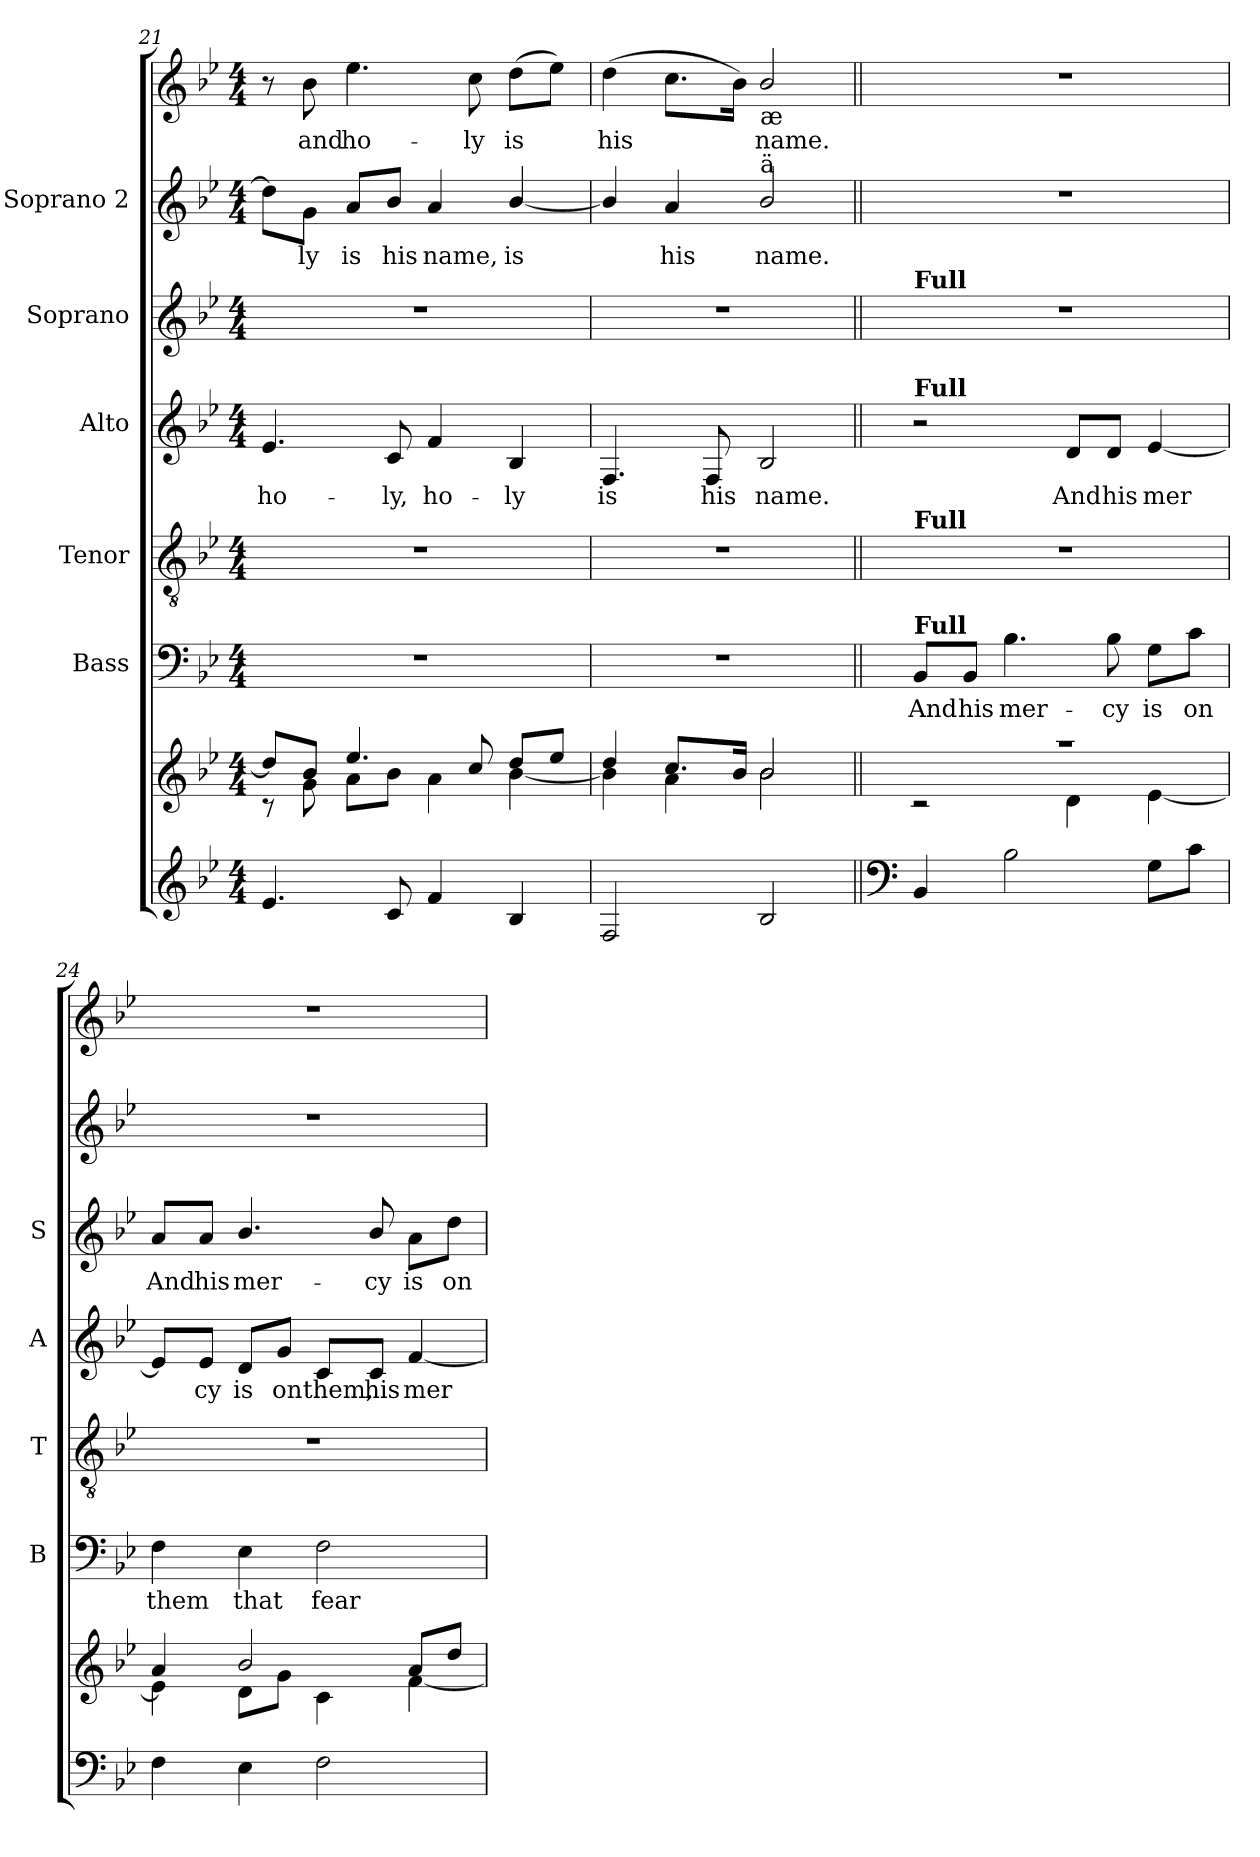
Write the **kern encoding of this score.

**kern	**kern	**kern	**text	**kern	**kern	**text	**kern	**text	**kern	**text	**kern	**text
*part7	*part6	*part5	*part5	*part4	*part3	*part3	*part2	*part2	*part1	*part1	*part1	*part1
*staff8	*staff7	*staff6	*staff6	*staff5	*staff4	*staff4	*staff3	*staff3	*staff2	*staff2	*staff1	*staff1
*	*	*I"Bass	*	*I"Tenor	*I"Alto	*	*I"Soprano	*	*I"Soprano 2	*	*	*
*	*	*I'B	*	*I'T	*I'A	*	*I'S	*	*	*	*	*
*clefG2	*clefG2	*clefF4	*	*clefGv2	*clefG2	*	*clefG2	*	*clefG2	*	*clefG2	*
*k[b-e-]	*k[b-e-]	*k[b-e-]	*	*k[b-e-]	*k[b-e-]	*	*k[b-e-]	*	*k[b-e-]	*	*k[b-e-]	*
*B-:	*B-:	*B-:	*	*B-:	*B-:	*	*B-:	*	*B-:	*	*B-:	*
*M4/4	*M4/4	*M4/4	*	*M4/4	*M4/4	*	*M4/4	*	*M4/4	*	*M4/4	*
=21	=21	=21	=21	=21	=21	=21	=21	=21	=21	=21	=21	=21
*	*^	*	*	*	*	*	*	*	*	*	*	*
!	!	!	!	!	!	!	!LO:LY:b	!	!	!	!	!	!
4.e-/	8dd/L]	8rc	1r	.	1r	4.e-/	ho-	1r	.	8dd\L]	.	8r	.
!	!	!	!	!	!	!	!	!	!	!	!LO:LY:b	!	!LO:LY:b
.	8b-/J	8g\	.	.	.	.	.	.	.	8g\J	ly	8b-\	and
!	!	!	!	!	!	!	!	!	!	!	!LO:LY:b	!	!LO:LY:b
.	4.ee-/	8a\L	.	.	.	.	.	.	.	8a/L	is	4.ee-\	ho-
!	!	!	!	!	!	!	!LO:LY:b	!	!	!	!LO:LY:b	!	!
8c/	.	8b-\J	.	.	.	8c/	-ly,	.	.	8b-/J	his	.	.
!	!	!	!	!	!	!	!LO:LY:b	!	!	!	!LO:LY:b	!	!
4f/	.	4a\	.	.	.	4f/	ho-	.	.	4a/	name,	.	.
!	!	!	!	!	!	!	!	!	!	!	!	!	!LO:LY:b
.	8cc/	.	.	.	.	.	.	.	.	.	.	8cc\	-ly
!	!	!	!	!	!	!	!LO:LY:b	!	!	!	!LO:LY:b	!	!LO:LY:b
4B-/	8dd/L	[<4b-\	.	.	.	4B-/	-ly	.	.	[4b-/	is	(>8dd\L	is
.	8ee-/J	.	.	.	.	.	.	.	.	.	.	8ee-\J)	.
=22	=22	=22	=22	=22	=22	=22	=22	=22	=22	=22	=22	=22	=22
!	!	!	!	!	!	!	!LO:LY:b	!	!	!	!	!	!LO:LY:b
2F/	4dd/	4b-\]	1r	.	1r	4.F/	is	1r	.	4b-/]	.	(>4dd\	his
!	!	!	!	!	!	!	!	!	!	!	!LO:LY:b	!	!
.	8.cc/L	4a\	.	.	.	.	.	.	.	4a/	his	8.cc\L	.
!	!	!	!	!	!	!	!LO:LY:b	!	!	!	!	!	!
.	.	.	.	.	.	8F/	his	.	.	.	.	.	.
.	16b-/Jk	.	.	.	.	.	.	.	.	.	.	16b-\Jk)	.
!	!	!	!	!	!	!	!	!	!	!	!	!LO:TX:b:t=æ	!
!	!	!	!	!	!	!	!	!	!	!LO:TX:a:t=ä	!	!	!
!	!	!	!	!	!	!	!LO:LY:b	!	!	!	!LO:LY:b	!	!LO:LY:b
2B-/	2b-/	2b-\	.	.	.	2B-/	name.	.	.	2b-/	name.	2b-/	name.
!!LO:LB:g=z
=23||	=23||	=23||	=23||	=23||	=23||	=23||	=23||	=23||	=23||	=23||	=23||	=23||	=23||
*clefF4	*	*	*	*	*	*	*	*	*	*	*	*	*
*^	*	*	*	*	*	*	*	*	*	*	*	*	*
!	!	!	!	!	!	!	!	!	!LO:TX:a:B:t=Full	!	!	!	!	!
!	!	!	!	!	!	!	!LO:TX:a:B:t=Full	!	!	!	!	!	!	!
!	!	!	!	!	!	!LO:TX:a:B:t=Full	!	!	!	!	!	!	!	!
!	!	!	!	!LO:TX:a:B:t=Full	!	!	!	!	!	!	!	!	!	!
!	!	!	!	!	!LO:LY:b	!	!	!	!	!	!	!	!	!
4BB-/	2ryy	1raa	2rc	8BB-/L	And	1r	2r	.	1r	.	1r	.	1r	.
!	!	!	!	!	!LO:LY:b	!	!	!	!	!	!	!	!	!
.	.	.	.	8BB-/J	his	.	.	.	.	.	.	.	.	.
!	!	!	!	!	!LO:LY:b	!	!	!	!	!	!	!	!	!
2B-\	.	.	.	4.B-\	mer-	.	.	.	.	.	.	.	.	.
!	!	!	!	!	!	!	!	!LO:LY:b	!	!	!	!	!	!
.	2ryy	.	4d\	.	.	.	8d/L	And	.	.	.	.	.	.
!	!	!	!	!	!LO:LY:b	!	!	!LO:LY:b	!	!	!	!	!	!
.	.	.	.	8B-\	-cy	.	8d/J	his	.	.	.	.	.	.
!	!	!	!	!	!LO:LY:b	!	!	!LO:LY:b	!	!	!	!	!	!
8G\L	.	.	[<4e-\	8G\L	is	.	[4e-/	mer­	.	.	.	.	.	.
!	!	!	!	!	!LO:LY:b	!	!	!	!	!	!	!	!	!
8c\J	.	.	.	8c\J	on	.	.	.	.	.	.	.	.	.
=24	=24	=24	=24	=24	=24	=24	=24	=24	=24	=24	=24	=24	=24	=24
!	!	!	!	!	!LO:LY:b	!	!	!	!	!LO:LY:b	!	!	!	!
4F\	2ryy	4a/	4e-\]	4F\	them	1r	8e-/L]	.	8a/L	And	1r	.	1r	.
!	!	!	!	!	!	!	!	!LO:LY:b	!	!LO:LY:b	!	!	!	!
.	.	.	.	.	.	.	8e-/J	cy	8a/J	his	.	.	.	.
!	!	!	!	!	!LO:LY:b	!	!	!LO:LY:b	!	!LO:LY:b	!	!	!	!
4E-\	.	2b-/	8d\L	4E-\	that	.	8d/L	is	4.b-/	mer-	.	.	.	.
!	!	!	!	!	!	!	!	!LO:LY:b	!	!	!	!	!	!
.	.	.	8g\J	.	.	.	8g/J	on	.	.	.	.	.	.
!	!	!	!	!	!LO:LY:b	!	!	!LO:LY:b	!	!	!	!	!	!
2F\	2ryy	.	4c\	2F\	fear	.	8c/L	them,	.	.	.	.	.	.
!	!	!	!	!	!	!	!	!LO:LY:b	!	!LO:LY:b	!	!	!	!
.	.	.	.	.	.	.	8c/J	his	8b-/	-cy	.	.	.	.
!	!	!	!	!	!	!	!	!LO:LY:b	!	!LO:LY:b	!	!	!	!
.	.	8a/L	[<4f\	.	.	.	[4f/	mer­	8a\L	is	.	.	.	.
!	!	!	!	!	!	!	!	!	!	!LO:LY:b	!	!	!	!
.	.	8dd/J	.	.	.	.	.	.	8dd\J	on	.	.	.	.
*v	*v	*	*	*	*	*	*	*	*	*	*	*	*	*
*	*v	*v	*	*	*	*	*	*	*	*	*	*	*
=	=	=	=	=	=	=	=	=	=	=	=	=
*-	*-	*-	*-	*-	*-	*-	*-	*-	*-	*-	*-	*-
